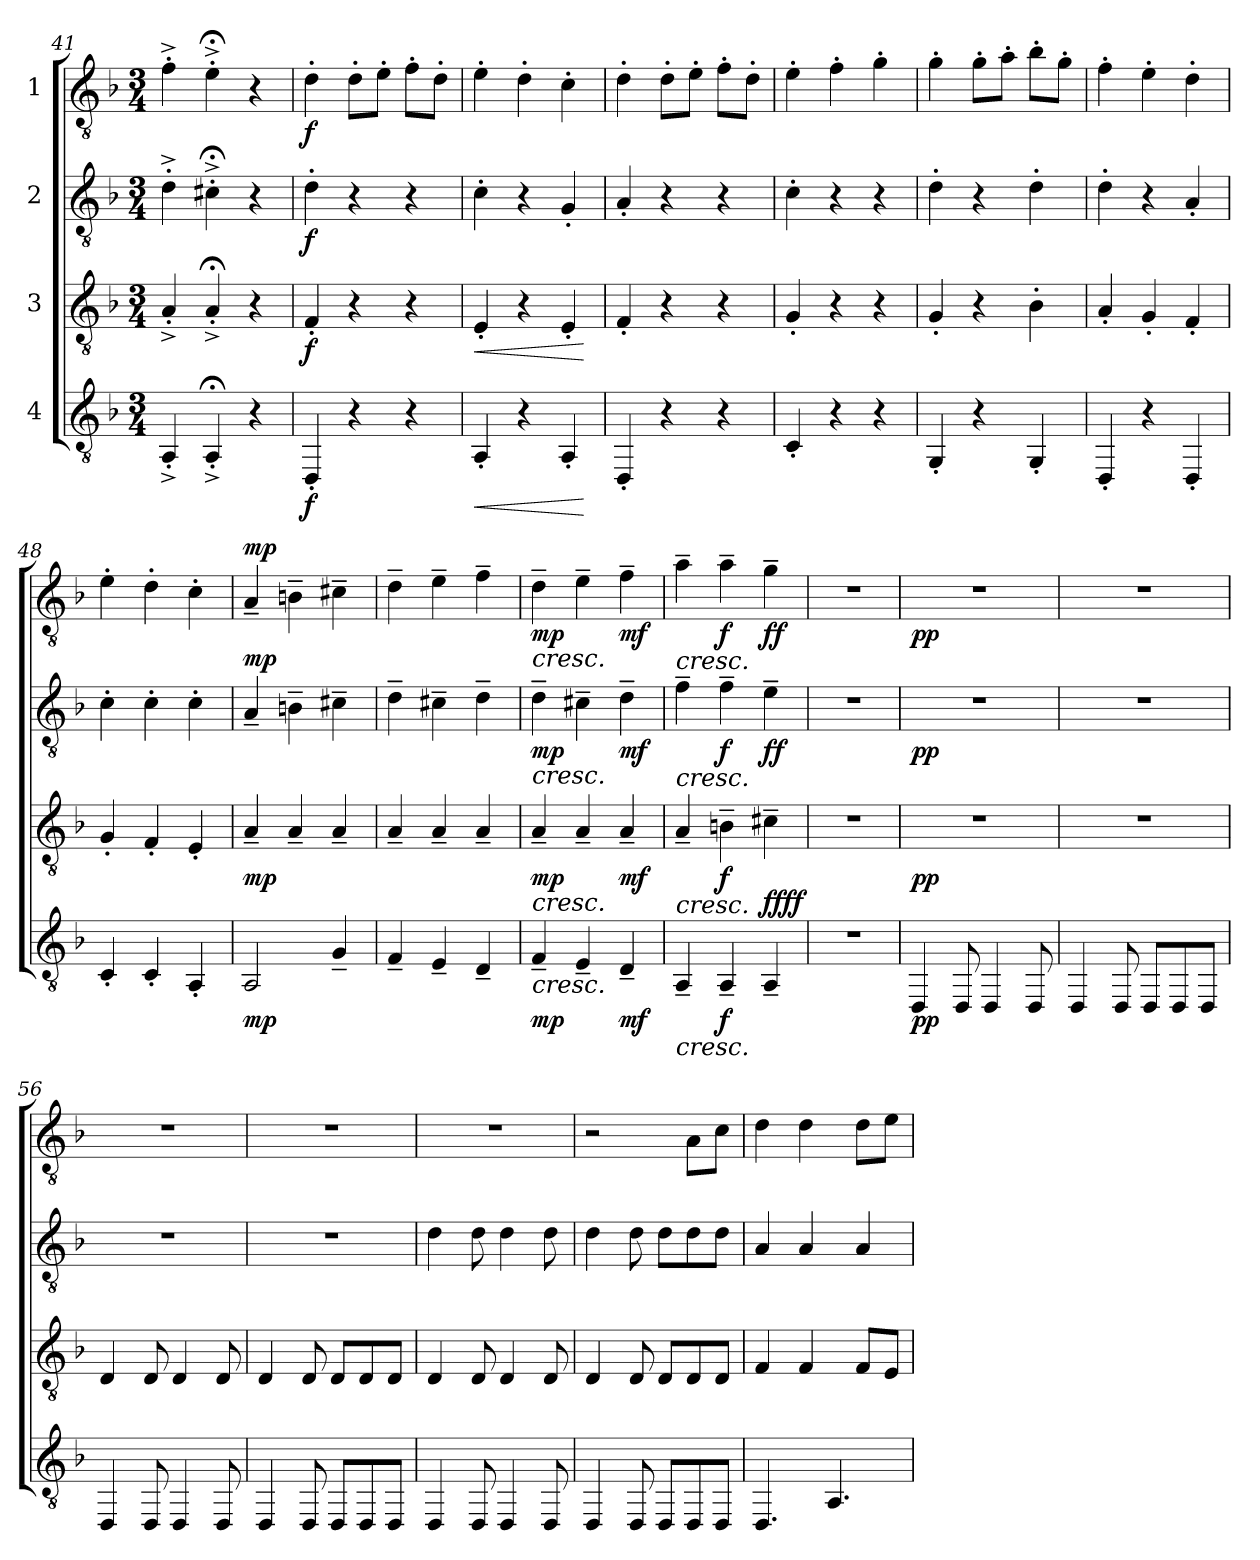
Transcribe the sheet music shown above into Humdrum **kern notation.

**kern	**dynam	**kern	**dynam	**kern	**dynam	**kern	**dynam
*part4	*part4	*part3	*part3	*part2	*part2	*part1	*part1
*staff4	*staff4	*staff3	*staff3	*staff2	*staff2	*staff1	*staff1
*I"4	*	*I"3	*	*I"2	*	*I"1	*
*clefGv2	*	*clefGv2	*	*clefGv2	*	*clefGv2	*
*k[b-]	*	*k[b-]	*	*k[b-]	*	*k[b-]	*
*d:	*	*d:	*	*d:	*	*d:	*
*M3/4	*	*M3/4	*	*M3/4	*	*M3/4	*
=41	=41	=41	=41	=41	=41	=41	=41
4AA^'/	.	4A^'/	.	4d^'\	.	4f^'\	.
4AA;<^'/	.	4A;<^'/	.	4c#X;<^'\	.	4e;<^'\	.
4r	.	4r	.	4r	.	4r	.
=42	=42	=42	=42	=42	=42	=42	=42
!	!LO:DY:b	!	!LO:DY:b	!	!LO:DY:b	!	!LO:DY:b
4DD'/	f	4F'/	f	4d'\	f	4d'\	f
4r	.	4r	.	4r	.	8d'\L	.
.	.	.	.	.	.	8e'\J	.
4r	.	4r	.	4r	.	8f'\L	.
.	.	.	.	.	.	8d'\J	.
=43	=43	=43	=43	=43	=43	=43	=43
!	!LO:HP:b	!	!LO:HP:b	!	!	!	!
4AA'/	<	4E'/	<	4c'\	.	4e'\	.
4r	.	4r	.	4r	.	4d'\	.
4AA'/	.	4E'/	.	4G'/	.	4c'\	.
.	[	.	[	.	.	.	.
!!LO:LB:g=z
=44	=44	=44	=44	=44	=44	=44	=44
4DD'/	.	4F'/	.	4A'/	.	4d'\	.
4r	.	4r	.	4r	.	8d'\L	.
.	.	.	.	.	.	8e'\J	.
4r	.	4r	.	4r	.	8f'\L	.
.	.	.	.	.	.	8d'\J	.
=45	=45	=45	=45	=45	=45	=45	=45
4C'/	.	4G'/	.	4c'\	.	4e'\	.
4r	.	4r	.	4r	.	4f'\	.
4r	.	4r	.	4r	.	4g'\	.
=46	=46	=46	=46	=46	=46	=46	=46
4GG'/	.	4G'/	.	4d'\	.	4g'\	.
4r	.	4r	.	4r	.	8g'\L	.
.	.	.	.	.	.	8a'\J	.
4GG'/	.	4B-'\	.	4d'\	.	8b-'\L	.
.	.	.	.	.	.	8g'\J	.
=47	=47	=47	=47	=47	=47	=47	=47
4DD'/	.	4A'/	.	4d'\	.	4f'\	.
4r	.	4G'/	.	4r	.	4e'\	.
4DD'/	.	4F'/	.	4A'/	.	4d'\	.
=48	=48	=48	=48	=48	=48	=48	=48
4C'/	.	4G'/	.	4c'\	.	4e'\	.
4C'/	.	4F'/	.	4c'\	.	4d'\	.
4AA'/	.	4E'/	.	4c'\	.	4c'\	.
=49	=49	=49	=49	=49	=49	=49	=49
!	!LO:DY:b	!	!LO:DY:b	!	!LO:DY:a	!	!LO:DY:a
2AA/	mp	4A~/	mp	4A~/	mp	4A~/	mp
.	.	4A~/	.	4Bn~\	.	4Bn~\	.
4G~/	.	4A~/	.	4c#X~\	.	4c#X~\	.
=50	=50	=50	=50	=50	=50	=50	=50
4F~/	.	4A~/	.	4d~\	.	4d~\	.
4E~/	.	4A~/	.	4c#X~\	.	4e~\	.
4D~/	.	4A~/	.	4d~\	.	4f~\	.
=51	=51	=51	=51	=51	=51	=51	=51
!	!LO:HP:b	!	!LO:HP:b	!	!LO:HP:b	!	!LO:HP:b
!	!LO:DY:n=1:b	!	!LO:DY:n=1:b	!	!LO:DY:n=1:b	!	!LO:DY:n=1:b
4F~/	< mp	4A~/	< mp	4d~\	< mp	4d~\	< mp
4E~/	.	4A~/	.	4c#X~\	.	4e~\	.
!	!LO:DY:n=2:b	!	!LO:DY:n=2:b	!	!LO:DY:n=2:b	!	!LO:DY:n=2:b
4D~/	mf	4A~/	mf	4d~\	mf	4f~\	mf
.	[	.	[	.	[	.	[
=52	=52	=52	=52	=52	=52	=52	=52
!	!LO:HP:b	!	!LO:HP:b	!	!LO:HP:b	!	!LO:HP:b
4AA~/	<	4A~/	<	4f~\	<	4a~\	<
!	!LO:DY:b	!	!LO:DY:b	!	!LO:DY:b	!	!LO:DY:b
4AA~/	f	4Bn~\	f	4f~\	f	4a~\	f
!	!LO:DY:b	!	!	!	!	!	!
!	!LO:DY:n=1:a	!	!	!	!LO:DY:b	!	!LO:DY:b
4AA~/	ff ff	4c#X~\	.	4e~\	ff	4g~\	ff
.	[	.	[	.	[	.	[
=53	=53	=53	=53	=53	=53	=53	=53
2.r	.	2.r	.	2.r	.	2.r	.
!!LO:LB:g=z
=54	=54	=54	=54	=54	=54	=54	=54
!!LO:REH:place=s1:a:B:fs=14:t=C
*	*	*	*	*	*	*MM165	*
!	!LO:DY:b	!	!LO:DY:b	!	!LO:DY:b	!	!LO:DY:b
4DD/	pp	2.r	pp	2.r	pp	2.r	pp
8DD/	.	.	.	.	.	.	.
4DD/	.	.	.	.	.	.	.
8DD/	.	.	.	.	.	.	.
=55	=55	=55	=55	=55	=55	=55	=55
4DD/	.	2.r	.	2.r	.	2.r	.
8DD/	.	.	.	.	.	.	.
8DD/L	.	.	.	.	.	.	.
8DD/	.	.	.	.	.	.	.
8DD/J	.	.	.	.	.	.	.
=56	=56	=56	=56	=56	=56	=56	=56
4DD/	.	4D/	.	2.r	.	2.r	.
8DD/	.	8D/	.	.	.	.	.
4DD/	.	4D/	.	.	.	.	.
8DD/	.	8D/	.	.	.	.	.
=57	=57	=57	=57	=57	=57	=57	=57
4DD/	.	4D/	.	2.r	.	2.r	.
8DD/	.	8D/	.	.	.	.	.
8DD/L	.	8D/L	.	.	.	.	.
8DD/	.	8D/	.	.	.	.	.
8DD/J	.	8D/J	.	.	.	.	.
=58	=58	=58	=58	=58	=58	=58	=58
4DD/	.	4D/	.	4d\	.	2.r	.
8DD/	.	8D/	.	8d\	.	.	.
4DD/	.	4D/	.	4d\	.	.	.
8DD/	.	8D/	.	8d\	.	.	.
=59	=59	=59	=59	=59	=59	=59	=59
4DD/	.	4D/	.	4d\	.	2r	.
8DD/	.	8D/	.	8d\	.	.	.
8DD/L	.	8D/L	.	8d\L	.	.	.
8DD/	.	8D/	.	8d\	.	8A\L	.
8DD/J	.	8D/J	.	8d\J	.	8c\J	.
=60	=60	=60	=60	=60	=60	=60	=60
4.DD/	.	4F/	.	4A/	.	4d\	.
.	.	4F/	.	4A/	.	4d\	.
4.AA/	.	.	.	.	.	.	.
.	.	8F/L	.	4A/	.	8d\L	.
.	.	8E/J	.	.	.	8e\J	.
=	=	=	=	=	=	=	=
*-	*-	*-	*-	*-	*-	*-	*-
